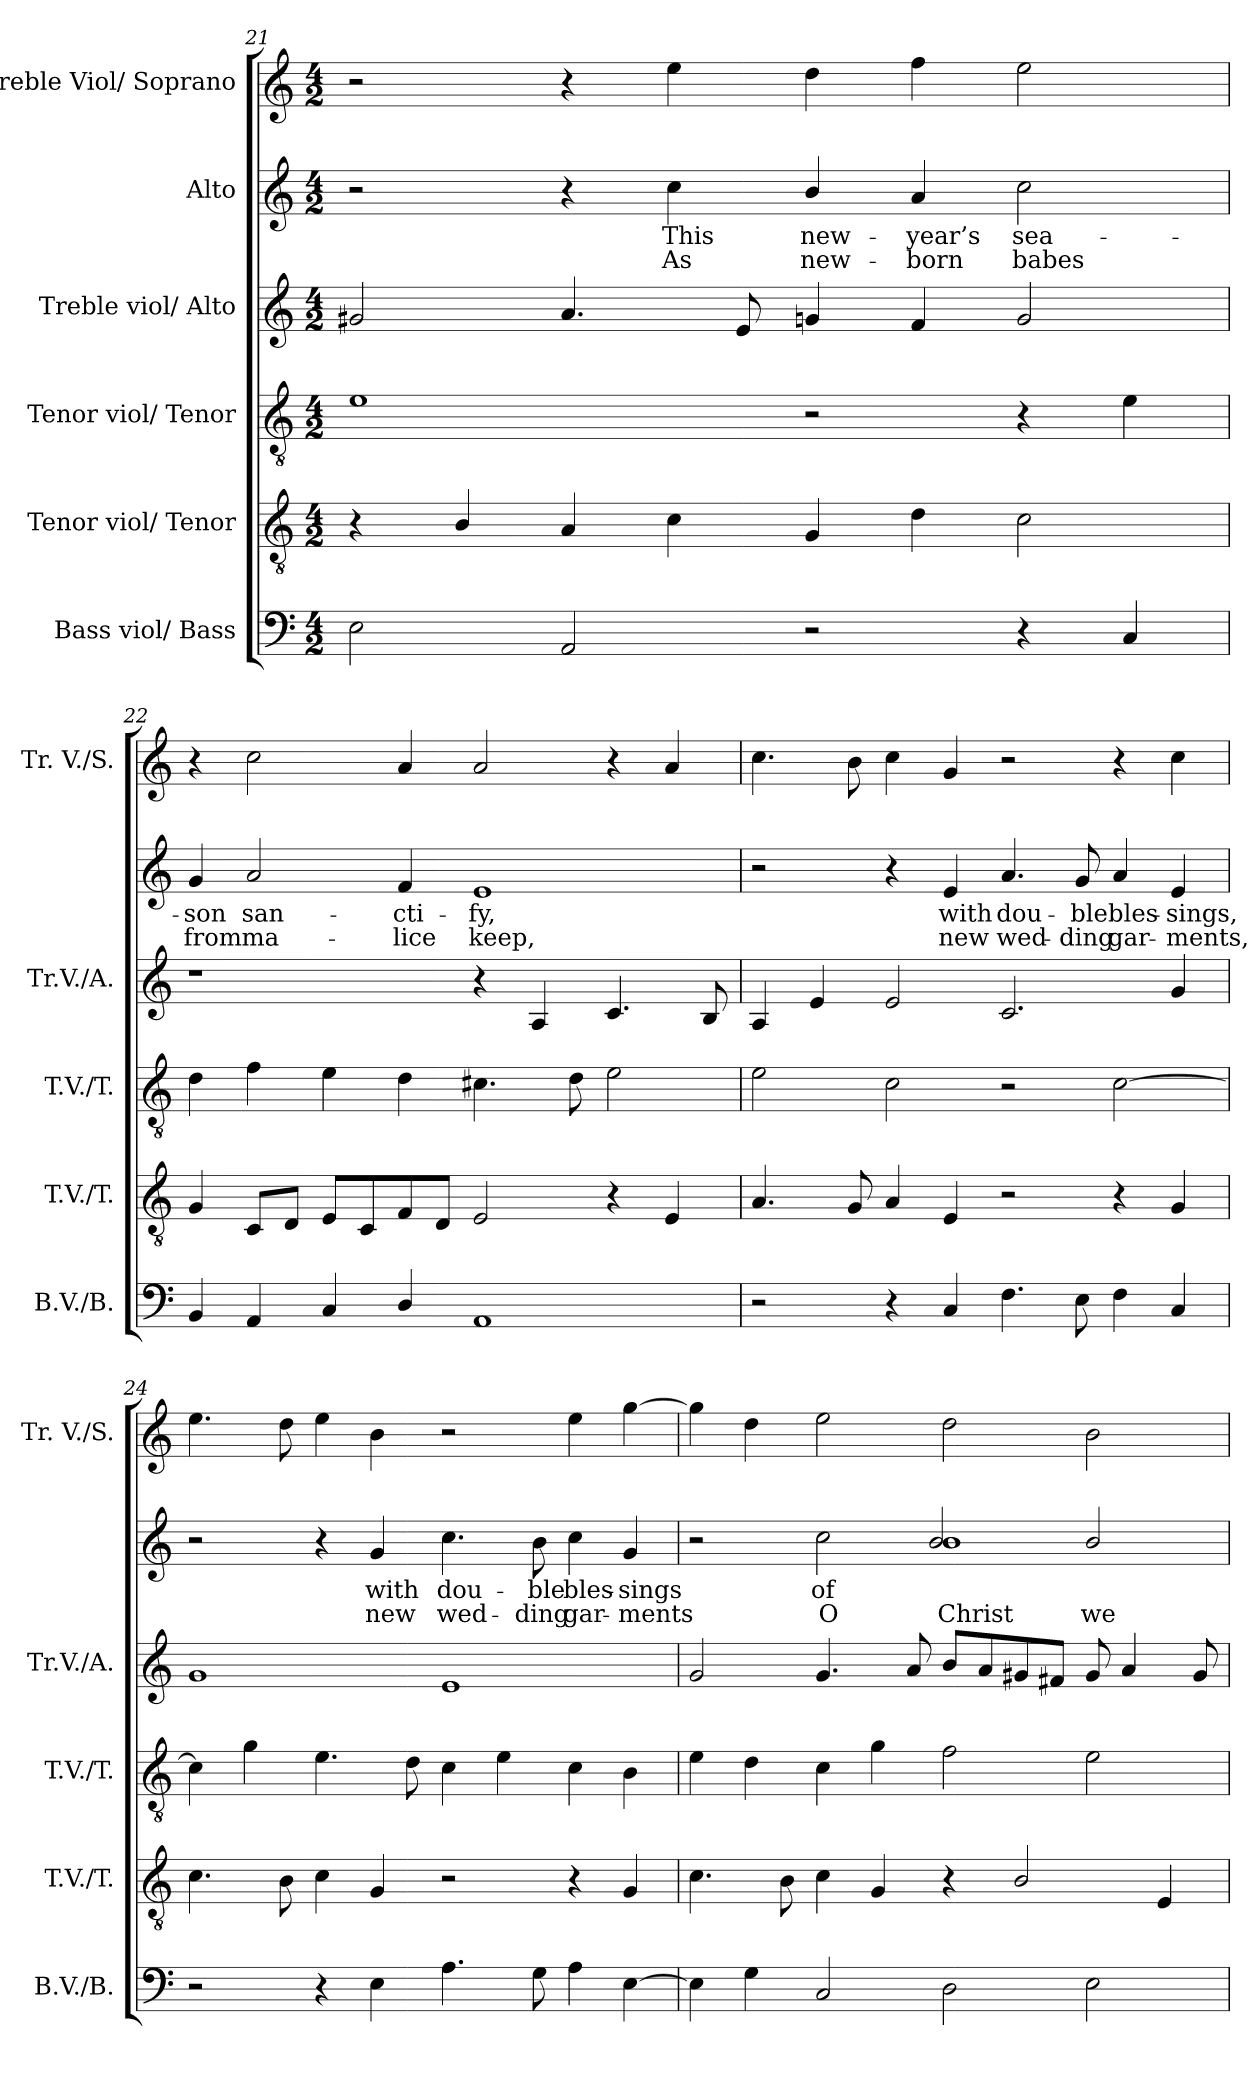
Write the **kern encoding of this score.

**kern	**kern	**kern	**kern	**kern	**text	**text	**kern
*part6	*part5	*part4	*part3	*part2	*part2	*part2	*part1
*staff6	*staff5	*staff4	*staff3	*staff2	*staff2	*staff2	*staff1
*I"Bass viol/ Bass	*I"Tenor viol/ Tenor	*I"Tenor viol/ Tenor	*I"Treble viol/ Alto	*I"Alto	*	*	*I"Treble Viol/ Soprano
*I'B.V./B.	*I'T.V./T.	*I'T.V./T.	*I'Tr.V./A.	*	*	*	*I'Tr. V./S.
*clefF4	*clefGv2	*clefGv2	*clefG2	*clefG2	*	*	*clefG2
*	*ITrd7c12	*ITrd7c12	*	*	*	*	*
*k[]	*k[]	*k[]	*k[]	*k[]	*	*	*k[]
*M4/2	*M4/2	*M4/2	*M4/2	*M4/2	*	*	*M4/2
=21	=21	=21	=21	=21	=21	=21	=21
2E\	4r	1E	2g#X/	2r	.	.	2r
.	4BB/	.	.	.	.	.	.
2AA/	4AA/	.	4.a/	4r	.	.	4r
!	!	!	!	!	!LO:LY:b	!LO:LY:b	!
.	4C\	.	.	4cc\	This	As	4ee\
.	.	.	8e/	.	.	.	.
!	!	!	!	!	!LO:LY:b	!LO:LY:b	!
2r	4GG/	2r	4gn/	4b/	new-	new-	4dd\
!	!	!	!	!	!LO:LY:b	!LO:LY:b	!
.	4D\	.	4f/	4a/	-year’s	-born	4ff\
!	!	!	!	!	!LO:LY:b	!LO:LY:b	!
4r	2C\	4r	2g/	2cc\	sea-	babes	2ee\
4C/	.	4E\	.	.	.	.	.
=22	=22	=22	=22	=22	=22	=22	=22
!	!	!	!	!	!LO:LY:b	!LO:LY:b	!
4BB/	4GG/	4D\	1r	4g/	-son	from	4r
!	!	!	!	!	!LO:LY:b	!LO:LY:b	!
4AA/	8CC/L	4F\	.	2a/	san-	ma-	2cc\
.	8DD/J	.	.	.	.	.	.
4C/	8EE/L	4E\	.	.	.	.	.
.	8CC/	.	.	.	.	.	.
!	!	!	!	!	!LO:LY:b	!LO:LY:b	!
4D/	8FF/	4D\	.	4f/	-cti-	-lice	4a/
.	8DD/J	.	.	.	.	.	.
!	!	!	!	!	!LO:LY:b	!LO:LY:b	!
1AA	2EE/	4.C#X\	4r	1e	-fy,	keep,	2a/
.	.	.	4A/	.	.	.	.
.	.	8D\	.	.	.	.	.
.	4r	2E\	4.c/	.	.	.	4r
.	4EE/	.	.	.	.	.	4a/
.	.	.	8B/	.	.	.	.
!!LO:LB:g=z
=23	=23	=23	=23	=23	=23	=23	=23
2r	4.AA/	2E\	4A/	2r	.	.	4.cc\
.	.	.	4e/	.	.	.	.
.	8GG/	.	.	.	.	.	8b\
4r	4AA/	2C\	2e/	4r	.	.	4cc\
!	!	!	!	!	!LO:LY:b	!LO:LY:b	!
4C/	4EE/	.	.	4e/	with	new	4g/
!	!	!	!	!	!LO:LY:b	!LO:LY:b	!
4.F\	2r	2r	2.c/	4.a/	dou-	wed-	2r
!	!	!	!	!	!LO:LY:b	!LO:LY:b	!
8E\	.	.	.	8g/	-ble	-ding	.
!	!	!	!	!	!LO:LY:b	!LO:LY:b	!
4F\	4r	[2C\	.	4a/	bles-	gar-	4r
!	!	!	!	!	!LO:LY:b	!LO:LY:b	!
4C/	4GG/	.	4g/	4e/	-sings,	-ments,	4cc\
!!LO:PB:g=z
=24	=24	=24	=24	=24	=24	=24	=24
2r	4.C\	4C\]	1g	2r	.	.	4.ee\
.	.	4G\	.	.	.	.	.
.	8BB\	.	.	.	.	.	8dd\
4r	4C\	4.E\	.	4r	.	.	4ee\
!	!	!	!	!	!LO:LY:b	!LO:LY:b	!
4E\	4GG/	.	.	4g/	with	new	4b\
.	.	8D\	.	.	.	.	.
!	!	!	!	!	!LO:LY:b	!LO:LY:b	!
4.A\	2r	4C\	1e	4.cc\	dou-	wed-	2r
.	.	4E\	.	.	.	.	.
!	!	!	!	!	!LO:LY:b	!LO:LY:b	!
8G\	.	.	.	8b\	-ble	-ding	.
!	!	!	!	!	!LO:LY:b	!LO:LY:b	!
4A\	4r	4C\	.	4cc\	bles-	gar-	4ee\
!	!	!	!	!	!LO:LY:b	!LO:LY:b	!
[4E\	4GG/	4BB\	.	4g/	-sings	-ments	[4gg\
=25	=25	=25	=25	=25	=25	=25	=25
*	*	*	*	*^	*	*	*
4E\]	4.C\	4E\	2g/	2r	1ryy	.	.	4gg\]
4G\	.	4D\	.	.	.	.	.	4dd\
.	8BB\	.	.	.	.	.	.	.
!	!	!	!	!	!	!LO:LY:b	!LO:LY:b	!
2C/	4C\	4C\	4.g/	2cc\	.	of	O	2ee\
.	4GG/	4G\	.	.	.	.	.	.
.	.	.	8a/	.	.	.	.	.
!	!	!	!	!	!	!LO:LY:b	!	!
!	!	!	!	!	!	!	!LO:LY:b	!
2D\	4r	2F\	8b/L	1b	2b/	.	Christ	2dd\
.	.	.	8a/	.	.	.	.	.
.	2BB/	.	8g#X/	.	.	.	.	.
.	.	.	8f#X/J	.	.	.	.	.
!	!	!	!	!	!	!	!LO:LY:b	!
2E\	.	2E\	8g#/	.	2b/	.	we	2b\
.	.	.	4a/	.	.	.	.	.
.	4EE/	.	.	.	.	.	.	.
.	.	.	8g#/	.	.	.	.	.
*	*	*	*	*v	*v	*	*	*
=	=	=	=	=	=	=	=
*-	*-	*-	*-	*-	*-	*-	*-
